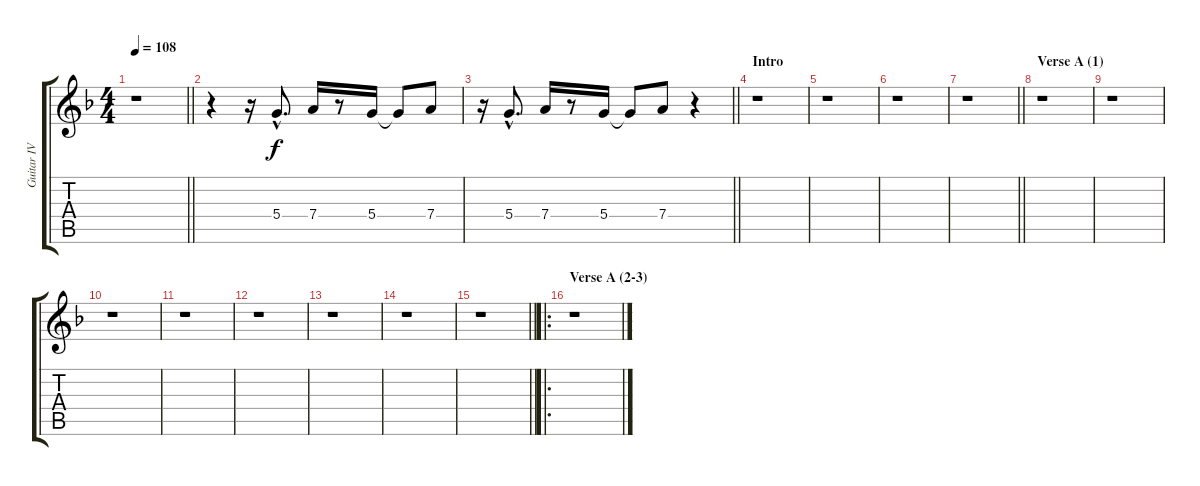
\track ("Guitar IV" "Guitar IV") {instrument distortionguitar}
\staff {score tabs}
\tuning (E4 B3 G3 D3 A2 E2) {hide}
\ts (4 4)
\tempo 108
\clef g2
\barLineRight lightlight
\ks dminor
r.1{dy f instrument distortionguitar} |
r.4 r.16 5.4{hac}.8{d} 7.4.16 r.8 5.4.16 5.4{t}.8 7.4.8 |
\barLineRight lightlight
r.16 5.4{hac}.8{d} 7.4.16 r.8 5.4.16 5.4{t}.8 7.4.8 r.4 |
\section ("" "Intro")
r.1 |
r.1 |
r.1 |
\barLineRight lightlight
r.1 |
\section ("" "Verse A (1)")
r.1 |
r.1 |
r.1 |
r.1 |
r.1 |
r.1 |
r.1 |
\barLineRight lightlight
r.1 |
\ro
\section ("" "Verse A (2-3)")
r.1
